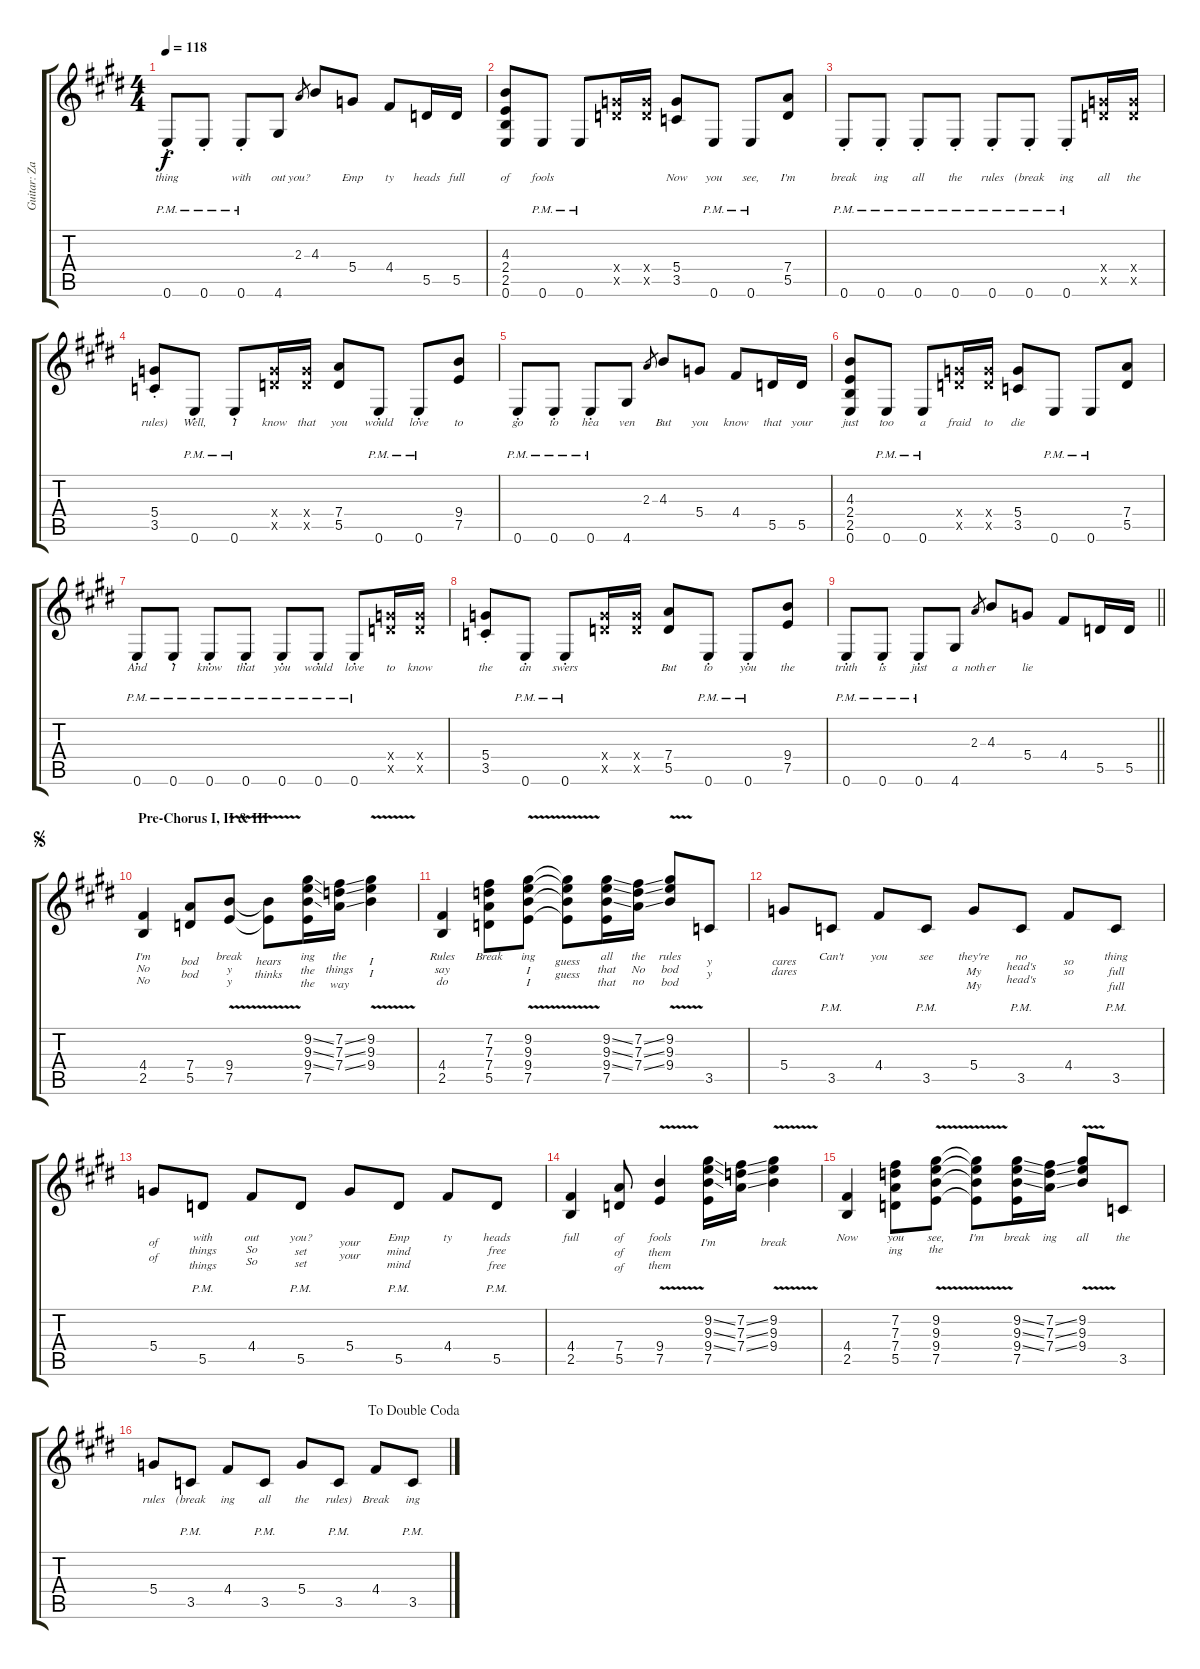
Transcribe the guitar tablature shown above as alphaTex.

\track ("Guitar: Zakk" "Guitar: Za") {instrument distortionguitar}
\staff {score tabs}
\tuning (E4 B3 G3 D3 A2 E2) {hide}
\ts (4 4)
\tempo 118
\clef g2
\ks e
0.6{pm st}.8{lyrics (0 "thing") lyrics (1 "") lyrics (2 "") lyrics (3 "") lyrics (4 "") dy f} 0.6{pm st}.8{lyrics (0 "") lyrics (1 "") lyrics (2 "") lyrics (3 "") lyrics (4 "")} 0.6{pm st}.8{lyrics (0 "with") lyrics (1 "") lyrics (2 "") lyrics (3 "") lyrics (4 "")} 4.6.8{lyrics (0 "out") lyrics (1 "") lyrics (2 "") lyrics (3 "") lyrics (4 "")} 2.3.8{lyrics (0 "you?") lyrics (1 "") lyrics (2 "") lyrics (3 "") lyrics (4 "") gr} 4.3.8{lyrics (0 "") lyrics (1 "") lyrics (2 "") lyrics (3 "") lyrics (4 "")} 5.4.8{lyrics (0 "Emp") lyrics (1 "") lyrics (2 "") lyrics (3 "") lyrics (4 "")} 4.4.8{lyrics (0 "ty") lyrics (1 "") lyrics (2 "") lyrics (3 "") lyrics (4 "")} 5.5.16{lyrics (0 "heads") lyrics (1 "") lyrics (2 "") lyrics (3 "") lyrics (4 "")} 5.5.16{lyrics (0 "full") lyrics (1 "") lyrics (2 "") lyrics (3 "") lyrics (4 "")} |
(4.3 2.4 2.5 0.6).8{lyrics (0 "of") lyrics (1 "") lyrics (2 "") lyrics (3 "") lyrics (4 "")} 0.6{pm}.8{lyrics (0 "fools") lyrics (1 "") lyrics (2 "") lyrics (3 "") lyrics (4 "")} 0.6{pm}.8{lyrics (0 "") lyrics (1 "") lyrics (2 "") lyrics (3 "") lyrics (4 "")} (5.4{x} 5.5{x}).16{lyrics (0 "") lyrics (1 "") lyrics (2 "") lyrics (3 "") lyrics (4 "")} (5.4{x} 5.5{x}).16{lyrics (0 "") lyrics (1 "") lyrics (2 "") lyrics (3 "") lyrics (4 "")} (5.4 3.5).8{lyrics (0 "Now") lyrics (1 "") lyrics (2 "") lyrics (3 "") lyrics (4 "")} 0.6{pm}.8{lyrics (0 "you") lyrics (1 "") lyrics (2 "") lyrics (3 "") lyrics (4 "")} 0.6{pm}.8{lyrics (0 "see,") lyrics (1 "") lyrics (2 "") lyrics (3 "") lyrics (4 "")} (7.4 5.5).8{lyrics (0 "I'm") lyrics (1 "") lyrics (2 "") lyrics (3 "") lyrics (4 "")} |
0.6{pm st}.8{lyrics (0 "break") lyrics (1 "") lyrics (2 "") lyrics (3 "") lyrics (4 "")} 0.6{pm st}.8{lyrics (0 "ing") lyrics (1 "") lyrics (2 "") lyrics (3 "") lyrics (4 "")} 0.6{pm st}.8{lyrics (0 "all") lyrics (1 "") lyrics (2 "") lyrics (3 "") lyrics (4 "")} 0.6{pm st}.8{lyrics (0 "the") lyrics (1 "") lyrics (2 "") lyrics (3 "") lyrics (4 "")} 0.6{pm st}.8{lyrics (0 "rules") lyrics (1 "") lyrics (2 "") lyrics (3 "") lyrics (4 "")} 0.6{pm st}.8{lyrics (0 "(break") lyrics (1 "") lyrics (2 "") lyrics (3 "") lyrics (4 "")} 0.6{pm st}.8{lyrics (0 "ing") lyrics (1 "") lyrics (2 "") lyrics (3 "") lyrics (4 "")} (5.4{x} 5.5{x}).16{lyrics (0 "all") lyrics (1 "") lyrics (2 "") lyrics (3 "") lyrics (4 "")} (5.4{x} 5.5{x}).16{lyrics (0 "the") lyrics (1 "") lyrics (2 "") lyrics (3 "") lyrics (4 "")} |
(5.4{st} 3.5{st}).8{lyrics (0 "rules)") lyrics (1 "") lyrics (2 "") lyrics (3 "") lyrics (4 "")} 0.6{pm st}.8{lyrics (0 "Well,") lyrics (1 "") lyrics (2 "") lyrics (3 "") lyrics (4 "")} 0.6{pm st}.8{lyrics (0 "I") lyrics (1 "") lyrics (2 "") lyrics (3 "") lyrics (4 "")} (5.4{x} 5.5{x}).16{lyrics (0 "know") lyrics (1 "") lyrics (2 "") lyrics (3 "") lyrics (4 "")} (5.4{x} 5.5{x}).16{lyrics (0 "that") lyrics (1 "") lyrics (2 "") lyrics (3 "") lyrics (4 "")} (7.4 5.5).8{lyrics (0 "you") lyrics (1 "") lyrics (2 "") lyrics (3 "") lyrics (4 "")} 0.6{pm st}.8{lyrics (0 "would") lyrics (1 "") lyrics (2 "") lyrics (3 "") lyrics (4 "")} 0.6{pm st}.8{lyrics (0 "love") lyrics (1 "") lyrics (2 "") lyrics (3 "") lyrics (4 "")} (9.4 7.5).8{lyrics (0 "to") lyrics (1 "") lyrics (2 "") lyrics (3 "") lyrics (4 "")} |
0.6{pm st}.8{lyrics (0 "go") lyrics (1 "") lyrics (2 "") lyrics (3 "") lyrics (4 "")} 0.6{pm st}.8{lyrics (0 "to") lyrics (1 "") lyrics (2 "") lyrics (3 "") lyrics (4 "")} 0.6{pm st}.8{lyrics (0 "hea") lyrics (1 "") lyrics (2 "") lyrics (3 "") lyrics (4 "")} 4.6.8{lyrics (0 "ven") lyrics (1 "") lyrics (2 "") lyrics (3 "") lyrics (4 "")} 2.3.8{lyrics (0 "") lyrics (1 "") lyrics (2 "") lyrics (3 "") lyrics (4 "") gr} 4.3.8{lyrics (0 "But") lyrics (1 "") lyrics (2 "") lyrics (3 "") lyrics (4 "")} 5.4.8{lyrics (0 "you") lyrics (1 "") lyrics (2 "") lyrics (3 "") lyrics (4 "")} 4.4.8{lyrics (0 "know") lyrics (1 "") lyrics (2 "") lyrics (3 "") lyrics (4 "")} 5.5.16{lyrics (0 "that") lyrics (1 "") lyrics (2 "") lyrics (3 "") lyrics (4 "")} 5.5.16{lyrics (0 "your") lyrics (1 "") lyrics (2 "") lyrics (3 "") lyrics (4 "")} |
(4.3 2.4 2.5 0.6).8{lyrics (0 "just") lyrics (1 "") lyrics (2 "") lyrics (3 "") lyrics (4 "")} 0.6{pm}.8{lyrics (0 "too") lyrics (1 "") lyrics (2 "") lyrics (3 "") lyrics (4 "")} 0.6{pm}.8{lyrics (0 "a") lyrics (1 "") lyrics (2 "") lyrics (3 "") lyrics (4 "")} (5.4{x} 5.5{x}).16{lyrics (0 "fraid") lyrics (1 "") lyrics (2 "") lyrics (3 "") lyrics (4 "")} (5.4{x} 5.5{x}).16{lyrics (0 "to") lyrics (1 "") lyrics (2 "") lyrics (3 "") lyrics (4 "")} (5.4 3.5).8{lyrics (0 "die") lyrics (1 "") lyrics (2 "") lyrics (3 "") lyrics (4 "")} 0.6{pm}.8{lyrics (0 "") lyrics (1 "") lyrics (2 "") lyrics (3 "") lyrics (4 "")} 0.6{pm}.8{lyrics (0 "") lyrics (1 "") lyrics (2 "") lyrics (3 "") lyrics (4 "")} (7.4 5.5).8{lyrics (0 "") lyrics (1 "") lyrics (2 "") lyrics (3 "") lyrics (4 "")} |
0.6{pm st}.8{lyrics (0 "And") lyrics (1 "") lyrics (2 "") lyrics (3 "") lyrics (4 "")} 0.6{pm st}.8{lyrics (0 "I") lyrics (1 "") lyrics (2 "") lyrics (3 "") lyrics (4 "")} 0.6{pm st}.8{lyrics (0 "know") lyrics (1 "") lyrics (2 "") lyrics (3 "") lyrics (4 "")} 0.6{pm st}.8{lyrics (0 "that") lyrics (1 "") lyrics (2 "") lyrics (3 "") lyrics (4 "")} 0.6{pm st}.8{lyrics (0 "you") lyrics (1 "") lyrics (2 "") lyrics (3 "") lyrics (4 "")} 0.6{pm st}.8{lyrics (0 "would") lyrics (1 "") lyrics (2 "") lyrics (3 "") lyrics (4 "")} 0.6{pm st}.8{lyrics (0 "love") lyrics (1 "") lyrics (2 "") lyrics (3 "") lyrics (4 "")} (5.4{x} 5.5{x}).16{lyrics (0 "to") lyrics (1 "") lyrics (2 "") lyrics (3 "") lyrics (4 "")} (5.4{x} 5.5{x}).16{lyrics (0 "know") lyrics (1 "") lyrics (2 "") lyrics (3 "") lyrics (4 "")} |
(5.4{st} 3.5{st}).8{lyrics (0 "the") lyrics (1 "") lyrics (2 "") lyrics (3 "") lyrics (4 "")} 0.6{pm st}.8{lyrics (0 "an") lyrics (1 "") lyrics (2 "") lyrics (3 "") lyrics (4 "")} 0.6{pm st}.8{lyrics (0 "swers") lyrics (1 "") lyrics (2 "") lyrics (3 "") lyrics (4 "")} (5.4{x} 5.5{x}).16{lyrics (0 "") lyrics (1 "") lyrics (2 "") lyrics (3 "") lyrics (4 "")} (5.4{x} 5.5{x}).16{lyrics (0 "") lyrics (1 "") lyrics (2 "") lyrics (3 "") lyrics (4 "")} (7.4 5.5).8{lyrics (0 "But") lyrics (1 "") lyrics (2 "") lyrics (3 "") lyrics (4 "")} 0.6{pm st}.8{lyrics (0 "to") lyrics (1 "") lyrics (2 "") lyrics (3 "") lyrics (4 "")} 0.6{pm st}.8{lyrics (0 "you") lyrics (1 "") lyrics (2 "") lyrics (3 "") lyrics (4 "")} (9.4 7.5).8{lyrics (0 "the") lyrics (1 "") lyrics (2 "") lyrics (3 "") lyrics (4 "")} |
\barLineRight lightlight
0.6{pm st}.8{lyrics (0 "truth") lyrics (1 "") lyrics (2 "") lyrics (3 "") lyrics (4 "")} 0.6{pm st}.8{lyrics (0 "is") lyrics (1 "") lyrics (2 "") lyrics (3 "") lyrics (4 "")} 0.6{pm st}.8{lyrics (0 "just") lyrics (1 "") lyrics (2 "") lyrics (3 "") lyrics (4 "")} 4.6.8{lyrics (0 "a") lyrics (1 "") lyrics (2 "") lyrics (3 "") lyrics (4 "")} 2.3.8{lyrics (0 "noth") lyrics (1 "") lyrics (2 "") lyrics (3 "") lyrics (4 "") gr} 4.3.8{lyrics (0 "er") lyrics (1 "") lyrics (2 "") lyrics (3 "") lyrics (4 "")} 5.4.8{lyrics (0 "lie") lyrics (1 "") lyrics (2 "") lyrics (3 "") lyrics (4 "")} 4.4.8{lyrics (0 "") lyrics (1 "") lyrics (2 "") lyrics (3 "") lyrics (4 "")} 5.5.16{lyrics (0 "") lyrics (1 "") lyrics (2 "") lyrics (3 "") lyrics (4 "")} 5.5.16{lyrics (0 "") lyrics (1 "") lyrics (2 "") lyrics (3 "") lyrics (4 "")} |
\section ("" "Pre-Chorus I, II & III")
\jump segno
(4.4 2.5).4{lyrics (0 "I'm") lyrics (1 "No") lyrics (2 "No") lyrics (3 "") lyrics (4 "")} (7.4 5.5).8{lyrics (0 "") lyrics (1 "bod") lyrics (2 "bod") lyrics (3 "") lyrics (4 "")} (9.4{v} 7.5{v}).8{lyrics (0 "break") lyrics (1 "y") lyrics (2 "y") lyrics (3 "") lyrics (4 "")} (9.4{v t} 7.5{v t}).8{lyrics (0 "") lyrics (1 "hears") lyrics (2 "thinks") lyrics (3 "") lyrics (4 "")} (9.2{ss} 9.3{ss} 9.4{ss} 7.5).16{lyrics (0 "ing") lyrics (1 "the") lyrics (2 "the") lyrics (3 "") lyrics (4 "")} (7.2{ss} 7.3{ss} 7.4{ss}).16{lyrics (0 "the") lyrics (1 "things") lyrics (2 "way") lyrics (3 "") lyrics (4 "")} (9.2{v} 9.3{v} 9.4{v}).4{lyrics (0 "") lyrics (1 "I") lyrics (2 "I") lyrics (3 "") lyrics (4 "")} |
(4.4 2.5).4{lyrics (0 "Rules") lyrics (1 "say") lyrics (2 "do") lyrics (3 "") lyrics (4 "")} (7.2 7.3 7.4 5.5).8{lyrics (0 "Break") lyrics (1 "") lyrics (2 "") lyrics (3 "") lyrics (4 "")} (9.2{v} 9.3{v} 9.4{v} 7.5{v}).8{lyrics (0 "ing") lyrics (1 "I") lyrics (2 "I") lyrics (3 "") lyrics (4 "")} (9.2{v t} 9.3{v t} 9.4{v t} 7.5{v t}).8{lyrics (0 "") lyrics (1 "guess") lyrics (2 "guess") lyrics (3 "") lyrics (4 "")} (9.2{ss} 9.3{ss} 9.4{ss} 7.5).16{lyrics (0 "all") lyrics (1 "that") lyrics (2 "that") lyrics (3 "") lyrics (4 "")} (7.2{ss} 7.3{ss} 7.4{ss}).16{lyrics (0 "the") lyrics (1 "No") lyrics (2 "no") lyrics (3 "") lyrics (4 "")} (9.2{v} 9.3{v} 9.4{v}).8{lyrics (0 "rules") lyrics (1 "bod") lyrics (2 "bod") lyrics (3 "") lyrics (4 "")} 3.5.8{lyrics (0 "") lyrics (1 "y") lyrics (2 "y") lyrics (3 "") lyrics (4 "")} |
5.4.8{lyrics (0 "") lyrics (1 "cares") lyrics (2 "dares") lyrics (3 "") lyrics (4 "")} 3.5{pm}.8{lyrics (0 "Can't") lyrics (1 "") lyrics (2 "") lyrics (3 "") lyrics (4 "")} 4.4.8{lyrics (0 "you") lyrics (1 "") lyrics (2 "") lyrics (3 "") lyrics (4 "")} 3.5{pm}.8{lyrics (0 "see") lyrics (1 "") lyrics (2 "") lyrics (3 "") lyrics (4 "")} 5.4.8{lyrics (0 "they're") lyrics (1 "My") lyrics (2 "My") lyrics (3 "") lyrics (4 "")} 3.5{pm}.8{lyrics (0 "no") lyrics (1 "head's") lyrics (2 "head's") lyrics (3 "") lyrics (4 "")} 4.4.8{lyrics (0 "") lyrics (1 "so") lyrics (2 "so") lyrics (3 "") lyrics (4 "")} 3.5{pm}.8{lyrics (0 "thing") lyrics (1 "full") lyrics (2 "full") lyrics (3 "") lyrics (4 "")} |
5.4.8{lyrics (0 "") lyrics (1 "of") lyrics (2 "of") lyrics (3 "") lyrics (4 "")} 5.5{pm}.8{lyrics (0 "with") lyrics (1 "things") lyrics (2 "things") lyrics (3 "") lyrics (4 "")} 4.4.8{lyrics (0 "out") lyrics (1 "So") lyrics (2 "So") lyrics (3 "") lyrics (4 "")} 5.5{pm}.8{lyrics (0 "you?") lyrics (1 "set") lyrics (2 "set") lyrics (3 "") lyrics (4 "")} 5.4.8{lyrics (0 "") lyrics (1 "your") lyrics (2 "your") lyrics (3 "") lyrics (4 "")} 5.5{pm}.8{lyrics (0 "Emp") lyrics (1 "mind") lyrics (2 "mind") lyrics (3 "") lyrics (4 "")} 4.4.8{lyrics (0 "ty") lyrics (1 "") lyrics (2 "") lyrics (3 "") lyrics (4 "")} 5.5{pm}.8{lyrics (0 "heads") lyrics (1 "free") lyrics (2 "free") lyrics (3 "") lyrics (4 "")} |
(4.4 2.5).4{lyrics (0 "full") lyrics (1 "") lyrics (2 "") lyrics (3 "") lyrics (4 "")} (7.4 5.5).8{lyrics (0 "of") lyrics (1 "of") lyrics (2 "of") lyrics (3 "") lyrics (4 "")} (9.4{v} 7.5{v}).4{lyrics (0 "fools") lyrics (1 "them") lyrics (2 "them") lyrics (3 "") lyrics (4 "")} (9.2{ss} 9.3{ss} 9.4{ss} 7.5).16{lyrics (0 "") lyrics (1 "I'm") lyrics (2 "") lyrics (3 "") lyrics (4 "")} (7.2{ss} 7.3{ss} 7.4{ss}).16{lyrics (0 "") lyrics (1 "") lyrics (2 "") lyrics (3 "") lyrics (4 "")} (9.2{v} 9.3{v} 9.4{v}).4{lyrics (0 "") lyrics (1 "break") lyrics (2 "") lyrics (3 "") lyrics (4 "")} |
(4.4 2.5).4{lyrics (0 "Now") lyrics (1 "") lyrics (2 "") lyrics (3 "") lyrics (4 "")} (7.2 7.3 7.4 5.5).8{lyrics (0 "you") lyrics (1 "ing") lyrics (2 "") lyrics (3 "") lyrics (4 "")} (9.2{v} 9.3{v} 9.4{v} 7.5{v}).8{lyrics (0 "see,") lyrics (1 "the") lyrics (2 "") lyrics (3 "") lyrics (4 "")} (9.2{v t} 9.3{v t} 9.4{v t} 7.5{v t}).8{lyrics (0 "I'm") lyrics (1 "") lyrics (2 "") lyrics (3 "") lyrics (4 "")} (9.2{ss} 9.3{ss} 9.4{ss} 7.5).16{lyrics (0 "break") lyrics (1 "") lyrics (2 "") lyrics (3 "") lyrics (4 "")} (7.2{ss} 7.3{ss} 7.4{ss}).16{lyrics (0 "ing") lyrics (1 "") lyrics (2 "") lyrics (3 "") lyrics (4 "")} (9.2{v} 9.3{v} 9.4{v}).8{lyrics (0 "all") lyrics (1 "") lyrics (2 "") lyrics (3 "") lyrics (4 "")} 3.5.8{lyrics (0 "the") lyrics (1 "") lyrics (2 "") lyrics (3 "") lyrics (4 "")} |
\jump dadoublecoda
5.4.8{lyrics (0 "rules") lyrics (1 "") lyrics (2 "") lyrics (3 "") lyrics (4 "")} 3.5{pm}.8{lyrics (0 "(break") lyrics (1 "") lyrics (2 "") lyrics (3 "") lyrics (4 "")} 4.4.8{lyrics (0 "ing") lyrics (1 "") lyrics (2 "") lyrics (3 "") lyrics (4 "")} 3.5{pm}.8{lyrics (0 "all") lyrics (1 "") lyrics (2 "") lyrics (3 "") lyrics (4 "")} 5.4.8{lyrics (0 "the") lyrics (1 "") lyrics (2 "") lyrics (3 "") lyrics (4 "")} 3.5{pm}.8{lyrics (0 "rules)") lyrics (1 "") lyrics (2 "") lyrics (3 "") lyrics (4 "")} 4.4.8{lyrics (0 "Break") lyrics (1 "") lyrics (2 "") lyrics (3 "") lyrics (4 "")} 3.5{pm}.8{lyrics (0 "ing") lyrics (1 "") lyrics (2 "") lyrics (3 "") lyrics (4 "")}
